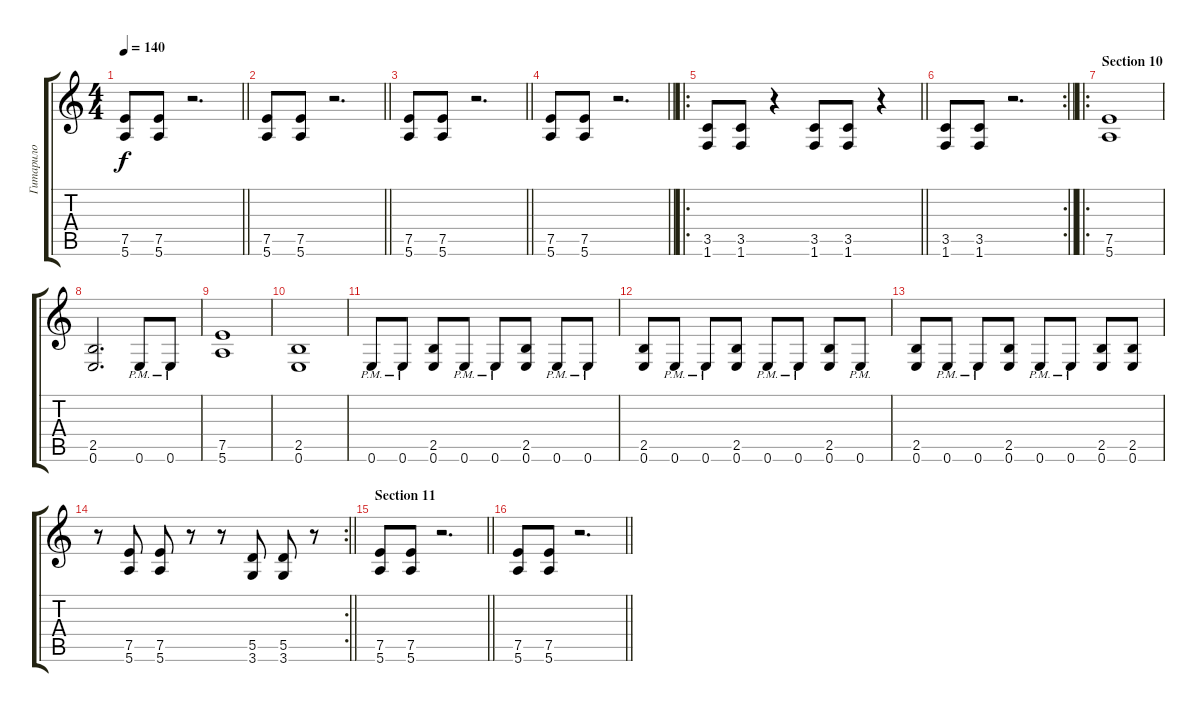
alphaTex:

\track ("Гитарило" "Гитарило") {instrument overdrivenguitar}
\staff {score tabs}
\tuning (E4 B3 G3 D3 A2 E2) {hide}
\ts (4 4)
\tempo 140
\clef g2
\barLineRight lightlight
\ks c
(7.5 5.6).8{dy f} (7.5 5.6).8 r.2{d} |
\barLineRight lightlight
(7.5 5.6).8 (7.5 5.6).8 r.2{d} |
\barLineRight lightlight
(7.5 5.6).8 (7.5 5.6).8 r.2{d} |
\barLineRight lightlight
(7.5 5.6).8 (7.5 5.6).8 r.2{d} |
\ro
\barLineRight lightlight
(3.5 1.6).8 (3.5 1.6).8 r.4 (3.5 1.6).8 (3.5 1.6).8 r.4 |
\rc 2
\barLineRight lightlight
(3.5 1.6).8 (3.5 1.6).8 r.2{d} |
\ro
\section ("" "Section 10")
(7.5 5.6).1 |
(2.5 0.6).2{d} 0.6{pm}.8 0.6{pm}.8 |
(7.5 5.6).1 |
(2.5 0.6).1 |
0.6{pm}.8 0.6{pm}.8 (2.5 0.6).8 0.6{pm}.8 0.6{pm}.8 (2.5 0.6).8 0.6{pm}.8 0.6{pm}.8 |
(2.5 0.6).8 0.6{pm}.8 0.6{pm}.8 (2.5 0.6).8 0.6{pm}.8 0.6{pm}.8 (2.5 0.6).8 0.6{pm}.8 |
(2.5 0.6).8 0.6{pm}.8 0.6{pm}.8 (2.5 0.6).8 0.6{pm}.8 0.6{pm}.8 (2.5 0.6).8 (2.5 0.6).8 |
\rc 2
\barLineRight lightlight
r.8 (7.5 5.6).8 (7.5 5.6).8 r.8 r.8 (5.5 3.6).8 (5.5 3.6).8 r.8 |
\section ("" "Section 11")
\barLineRight lightlight
(7.5 5.6).8 (7.5 5.6).8 r.2{d} |
\barLineRight lightlight
(7.5 5.6).8 (7.5 5.6).8 r.2{d}
